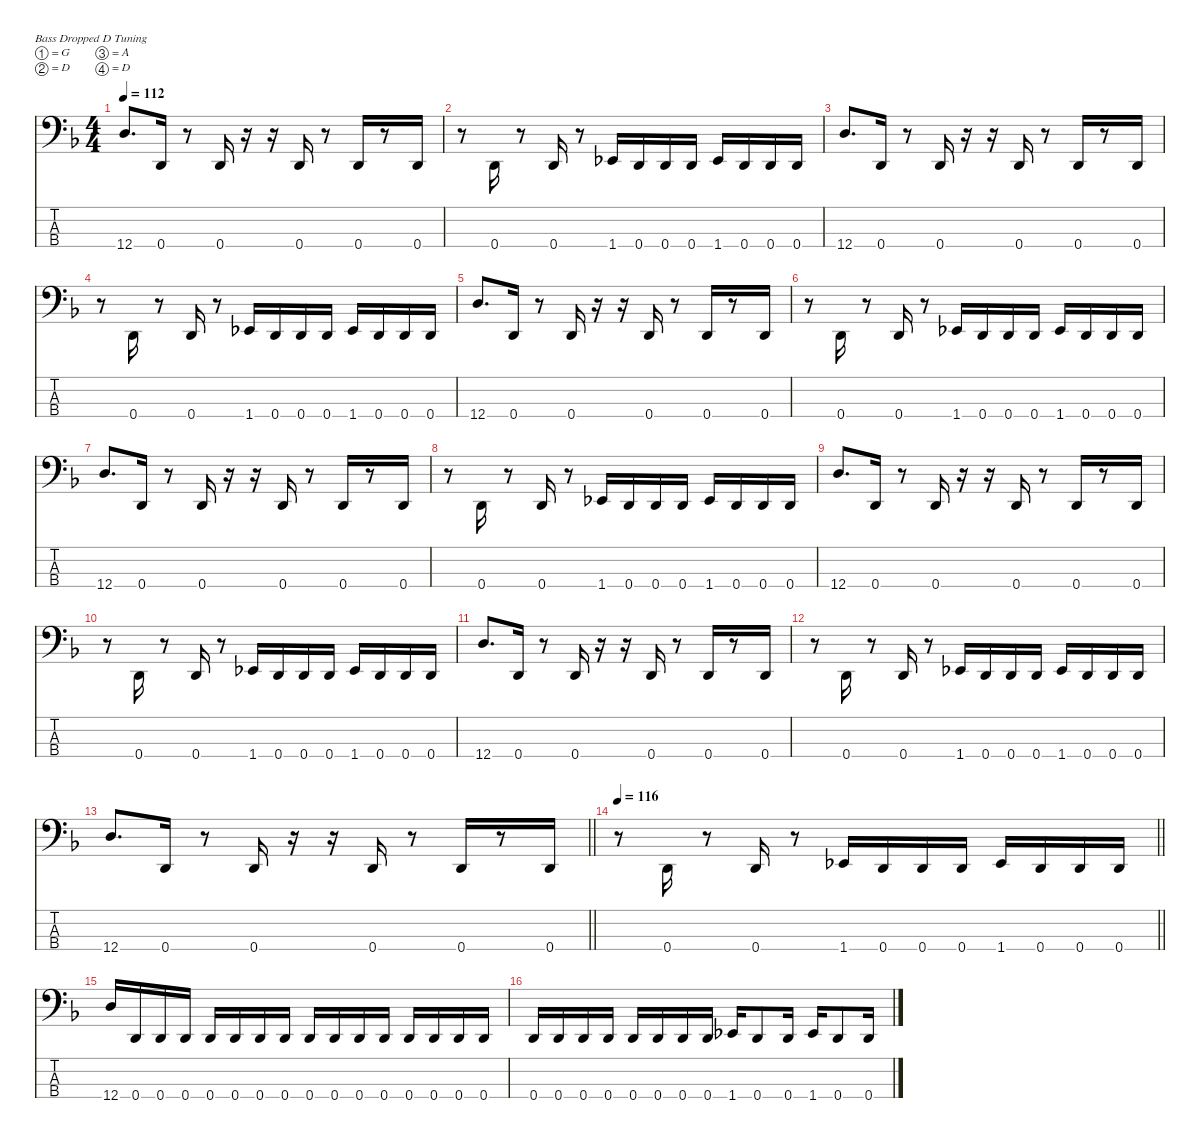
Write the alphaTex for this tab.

\hideDynamics
\bracketExtendMode nobrackets
\singleTrackTrackNamePolicy hidden
\multiTrackTrackNamePolicy hidden
\firstSystemTrackNameMode fullname
\firstSystemTrackNameOrientation horizontal
\otherSystemsTrackNameOrientation horizontal
\track ("Bass" "E-Bass") {defaultSystemsLayout 8 instrument electricbassfinger}
\staff {score tabs}
\tuning (G2 D2 A1 D1)
\ts (4 4)
\tempo 112
\clef f4
\ks dminor
12.4{acc forcenatural}.8{d dy f beam Up} 0.4{acc forcenatural}.16{beam Up} r.8{beam Up} 0.4{acc forcenatural}.16{beam Up} r.16{beam Up} r.16{beam Up} 0.4{acc forcenatural}.16{beam Up} r.8{beam Up} 0.4{acc forcenatural}.16{beam Up} r.8{beam Up} 0.4{acc forcenatural}.16{beam Up} |
r.8{beam Down} 0.4{acc forcenatural}.16{beam Up} r.8{beam Up} 0.4{acc forcenatural}.16{beam Up} r.8{beam Up} 1.4{acc b}.16{beam Up} 0.4{acc forcenatural}.16{beam Up} 0.4{acc forcenatural}.16{beam Up} 0.4{acc forcenatural}.16{beam Up} 1.4{acc b}.16{beam Up} 0.4{acc forcenatural}.16{beam Up} 0.4{acc forcenatural}.16{beam Up} 0.4{acc forcenatural}.16{beam Up} |
12.4{acc forcenatural}.8{d beam Up} 0.4{acc forcenatural}.16{beam Up} r.8{beam Up} 0.4{acc forcenatural}.16{beam Up} r.16{beam Up} r.16{beam Up} 0.4{acc forcenatural}.16{beam Up} r.8{beam Up} 0.4{acc forcenatural}.16{beam Up} r.8{beam Up} 0.4{acc forcenatural}.16{beam Up} |
r.8{beam Down} 0.4{acc forcenatural}.16{beam Up} r.8{beam Up} 0.4{acc forcenatural}.16{beam Up} r.8{beam Up} 1.4{acc b}.16{beam Up} 0.4{acc forcenatural}.16{beam Up} 0.4{acc forcenatural}.16{beam Up} 0.4{acc forcenatural}.16{beam Up} 1.4{acc b}.16{beam Up} 0.4{acc forcenatural}.16{beam Up} 0.4{acc forcenatural}.16{beam Up} 0.4{acc forcenatural}.16{beam Up} |
12.4{acc forcenatural}.8{d beam Up} 0.4{acc forcenatural}.16{beam Up} r.8{beam Up} 0.4{acc forcenatural}.16{beam Up} r.16{beam Up} r.16{beam Up} 0.4{acc forcenatural}.16{beam Up} r.8{beam Up} 0.4{acc forcenatural}.16{beam Up} r.8{beam Up} 0.4{acc forcenatural}.16{beam Up} |
r.8{beam Down} 0.4{acc forcenatural}.16{beam Up} r.8{beam Up} 0.4{acc forcenatural}.16{beam Up} r.8{beam Up} 1.4{acc b}.16{beam Up} 0.4{acc forcenatural}.16{beam Up} 0.4{acc forcenatural}.16{beam Up} 0.4{acc forcenatural}.16{beam Up} 1.4{acc b}.16{beam Up} 0.4{acc forcenatural}.16{beam Up} 0.4{acc forcenatural}.16{beam Up} 0.4{acc forcenatural}.16{beam Up} |
12.4{acc forcenatural}.8{d beam Up} 0.4{acc forcenatural}.16{beam Up} r.8{beam Up} 0.4{acc forcenatural}.16{beam Up} r.16{beam Up} r.16{beam Up} 0.4{acc forcenatural}.16{beam Up} r.8{beam Up} 0.4{acc forcenatural}.16{beam Up} r.8{beam Up} 0.4{acc forcenatural}.16{beam Up} |
r.8{beam Down} 0.4{acc forcenatural}.16{beam Up} r.8{beam Up} 0.4{acc forcenatural}.16{beam Up} r.8{beam Up} 1.4{acc b}.16{beam Up} 0.4{acc forcenatural}.16{beam Up} 0.4{acc forcenatural}.16{beam Up} 0.4{acc forcenatural}.16{beam Up} 1.4{acc b}.16{beam Up} 0.4{acc forcenatural}.16{beam Up} 0.4{acc forcenatural}.16{beam Up} 0.4{acc forcenatural}.16{beam Up} |
12.4{acc forcenatural}.8{d beam Up} 0.4{acc forcenatural}.16{beam Up} r.8{beam Up} 0.4{acc forcenatural}.16{beam Up} r.16{beam Up} r.16{beam Up} 0.4{acc forcenatural}.16{beam Up} r.8{beam Up} 0.4{acc forcenatural}.16{beam Up} r.8{beam Up} 0.4{acc forcenatural}.16{beam Up} |
r.8{beam Down} 0.4{acc forcenatural}.16{beam Up} r.8{beam Up} 0.4{acc forcenatural}.16{beam Up} r.8{beam Up} 1.4{acc b}.16{beam Up} 0.4{acc forcenatural}.16{beam Up} 0.4{acc forcenatural}.16{beam Up} 0.4{acc forcenatural}.16{beam Up} 1.4{acc b}.16{beam Up} 0.4{acc forcenatural}.16{beam Up} 0.4{acc forcenatural}.16{beam Up} 0.4{acc forcenatural}.16{beam Up} |
12.4{acc forcenatural}.8{d beam Up} 0.4{acc forcenatural}.16{beam Up} r.8{beam Up} 0.4{acc forcenatural}.16{beam Up} r.16{beam Up} r.16{beam Up} 0.4{acc forcenatural}.16{beam Up} r.8{beam Up} 0.4{acc forcenatural}.16{beam Up} r.8{beam Up} 0.4{acc forcenatural}.16{beam Up} |
r.8{beam Down} 0.4{acc forcenatural}.16{beam Up} r.8{beam Up} 0.4{acc forcenatural}.16{beam Up} r.8{beam Up} 1.4{acc b}.16{beam Up} 0.4{acc forcenatural}.16{beam Up} 0.4{acc forcenatural}.16{beam Up} 0.4{acc forcenatural}.16{beam Up} 1.4{acc b}.16{beam Up} 0.4{acc forcenatural}.16{beam Up} 0.4{acc forcenatural}.16{beam Up} 0.4{acc forcenatural}.16{beam Up} |
\barLineRight lightlight
12.4{acc forcenatural}.8{d beam Up} 0.4{acc forcenatural}.16{beam Up} r.8{beam Up} 0.4{acc forcenatural}.16{beam Up} r.16{beam Up} r.16{beam Up} 0.4{acc forcenatural}.16{beam Up} r.8{beam Up} 0.4{acc forcenatural}.16{beam Up} r.8{beam Up} 0.4{acc forcenatural}.16{beam Up} |
\tempo 116
\barLineRight lightlight
r.8{beam Down} 0.4{acc forcenatural}.16{beam Up} r.8{beam Up} 0.4{acc forcenatural}.16{beam Up} r.8{beam Up} 1.4{acc b}.16{beam Up} 0.4{acc forcenatural}.16{beam Up} 0.4{acc forcenatural}.16{beam Up} 0.4{acc forcenatural}.16{beam Up} 1.4{acc b}.16{beam Up} 0.4{acc forcenatural}.16{beam Up} 0.4{acc forcenatural}.16{beam Up} 0.4{acc forcenatural}.16{beam Up} |
12.4{acc forcenatural}.16{beam Up} 0.4{acc forcenatural}.16{beam Up} 0.4{acc forcenatural}.16{beam Up} 0.4{acc forcenatural}.16{beam Up} 0.4{acc forcenatural}.16{beam Up} 0.4{acc forcenatural}.16{beam Up} 0.4{acc forcenatural}.16{beam Up} 0.4{acc forcenatural}.16{beam Up} 0.4{acc forcenatural}.16{beam Up} 0.4{acc forcenatural}.16{beam Up} 0.4{acc forcenatural}.16{beam Up} 0.4{acc forcenatural}.16{beam Up} 0.4{acc forcenatural}.16{beam Up} 0.4{acc forcenatural}.16{beam Up} 0.4{acc forcenatural}.16{beam Up} 0.4{acc forcenatural}.16{beam Up} |
0.4{acc forcenatural}.16{beam Up} 0.4{acc forcenatural}.16{beam Up} 0.4{acc forcenatural}.16{beam Up} 0.4{acc forcenatural}.16{beam Up} 0.4{acc forcenatural}.16{beam Up} 0.4{acc forcenatural}.16{beam Up} 0.4{acc forcenatural}.16{beam Up} 0.4{acc forcenatural}.16{beam Up} 1.4{acc b}.16{beam Up} 0.4{acc forcenatural}.8{beam Up} 0.4{acc forcenatural}.16{beam Up} 1.4{acc b}.16{beam Up} 0.4{acc forcenatural}.8{beam Up} 0.4{acc forcenatural}.16{beam Up}
